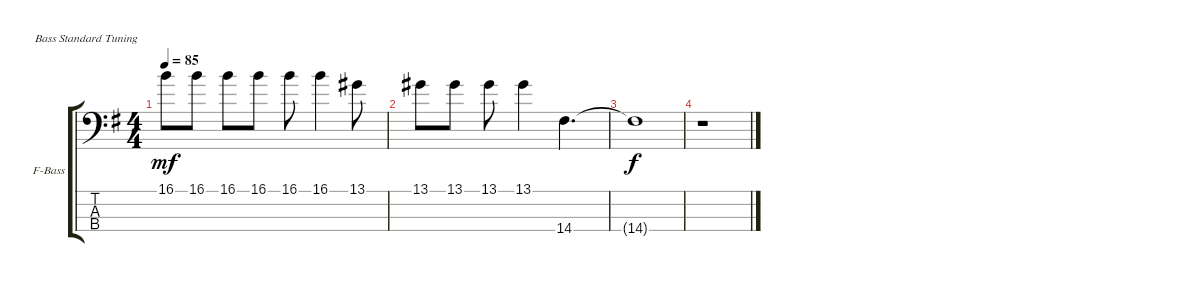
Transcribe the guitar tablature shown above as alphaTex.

\bracketExtendMode groupsimilarinstruments
\firstSystemTrackNameOrientation horizontal
\otherSystemsTrackNameOrientation horizontal
\track ("Bass I - Shawn Malone (Fretless Bass)" "F-Bass") {instrument fretlessbass}
\staff {score tabs}
\tuning (G2 D2 A1 E1)
\ts (4 4)
\tempo 85
\clef f4
\ks g
16.1.8{dy mf} 16.1.8 16.1.8 16.1.8 16.1.8 16.1.4 13.1.8 |
13.1.8 13.1.8 13.1.8 13.1.4 14.4.4{d} |
14.4{t}.1{dy f} |
r.1
